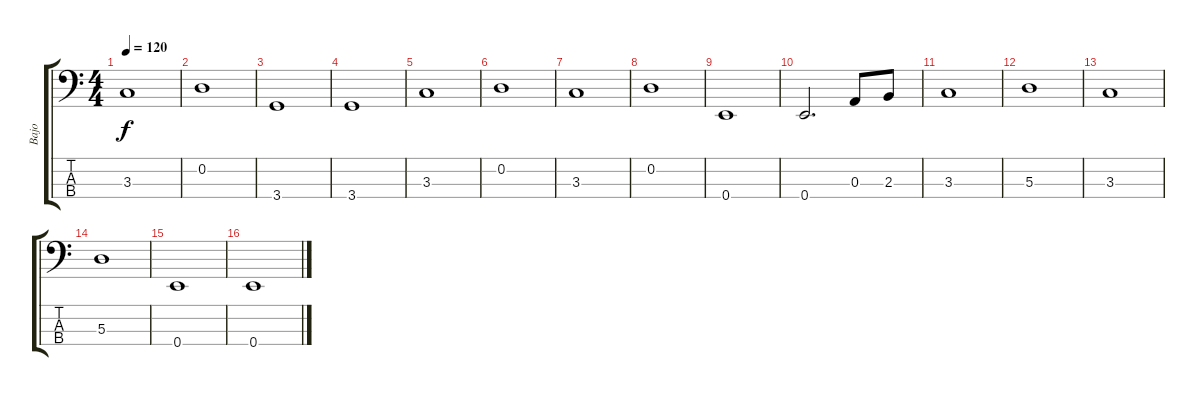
\track ("Bajo" "Bajo") {instrument electricbassfinger}
\staff {score tabs}
\tuning (G2 D2 A1 E1) {hide}
\ts (4 4)
\tempo 120
\clef f4
\ks c
3.3.1{dy f} |
0.2.1 |
3.4.1 |
3.4.1 |
3.3.1 |
0.2.1 |
3.3.1 |
0.2.1 |
0.4.1 |
0.4.2{d} 0.3.8 2.3.8 |
3.3.1 |
5.3.1 |
3.3.1 |
5.3.1 |
0.4.1 |
0.4.1
